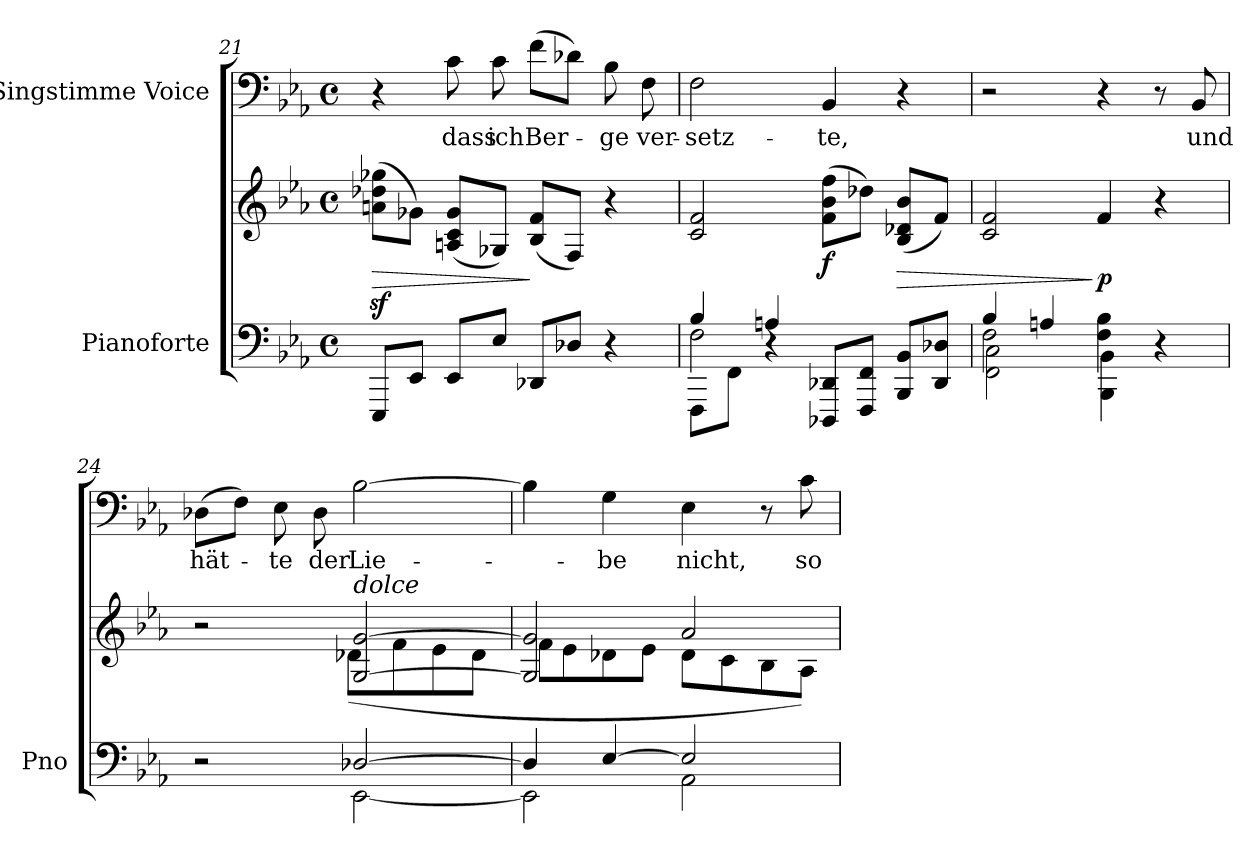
**kern	**kern	**dynam	**kern	**text
*part2	*part2	*part2	*part1	*part1
*staff3	*staff2	*staff2/3	*staff1	*staff1
*I"Pianoforte	*	*	*I"Singstimme Voice	*
*I'Pno	*	*	*	*
*clefF4	*clefG2	*	*clefF4	*
*k[b-e-a-]	*k[b-e-a-]	*	*k[b-e-a-]	*
*M4/4	*M4/4	*	*M4/4	*
*met(c)	*met(c)	*	*met(c)	*
=21	=21	=21	=21	=21
!	!	!LO:HP:b	!	!
8EEE-/L	(8an\z< 8dd-X\z< 8gg-X\z<L	>	4r	.
8EE-/J	8g-X\J)	.	.	.
8EE-/L	(8An/ 8c/ 8g-/L	.	8c\	dass
8E-/J	8G-X/J)	.	8c\	ich
8DD-X/L	(8B-/ 8f/L	]	(8f\L	Ber-
8D-X/J	8F/J)	.	8d-X\J)	.
4r	4r	.	8B-\	-ge
.	.	.	8F\	ver-
=22	=22	=22	=22	=22
*^	*	*	*	*
*	*^	*	*	*	*
2F\	4B-/	8FFF\L	2c/ 2f/	.	2F\	-setz-
.	.	8FF\J	.	.	.	.
.	4An/	4r	.	.	.	.
!	!	!	!	!LO:DY:b	!	!
2ryy	8DDD-X/ 8DD-X/L	2ryy	(8f\ 8b-\ 8ff\L	f	4BB-/	-te,
.	8FFF/ 8FF/J	.	8dd-X\J)	.	.	.
!	!	!	!	!LO:HP:b	!	!
.	8BBB-/ 8BB-/L	.	(8B-/ 8d-X/ 8b-/L	>	4r	.
.	8DD-/ 8D-X/J	.	8f/J)	.	.	.
=23	=23	=23	=23	=23	=23	=23
2F\	4B-/	2FF\ 2C\	2c/ 2f/	.	2r	.
.	4An/	.	.	.	.	.
!	!	!	!	!LO:DY:n=1:b	!	!
4F\ 4B-\	4BBB-\ 4BB-\	2ryy	4f/	] p	4r	.
4ryy	4r	.	4r	.	8r	.
.	.	.	.	.	8BB-/	und
*	*v	*v	*	*	*	*
=24	=24	=24	=24	=24	=24
*	*	*^	*	*	*
2r	2ryy	2r	2ryy	.	(8D-X\L	hät-
.	.	.	.	.	8F\J)	.
.	.	.	.	.	8E-\	-te
.	.	.	.	.	8D-\	der
!	!	!LO:TX:i:t=dolce	!	!	!	!
[2D-X/	[2EE-\	[<2G/ [2g/	(>8d-X\L	.	[2B-\	Lie-
.	.	.	8f\	.	.	.
.	.	.	8e-\	.	.	.
.	.	.	8d-\J	.	.	.
=25	=25	=25	=25	=25	=25	=25
4D-/]	2EE-\]	2G/] 2g/]	8f\L	.	4B-\]	.
.	.	.	8e-\	.	.	.
[4E-/	.	.	8d-X\	.	4G\	-be
.	.	.	8e-\J	.	.	.
2E-/]	2AA-\	2a-/	8d-\L	.	4E-\	nicht,
.	.	.	8c\	.	.	.
.	.	.	8B-\	.	8r	.
.	.	.	8A-\J)	.	8c\	so
*v	*v	*	*	*	*	*
*	*v	*v	*	*	*
=	=	=	=	=
*-	*-	*-	*-	*-
